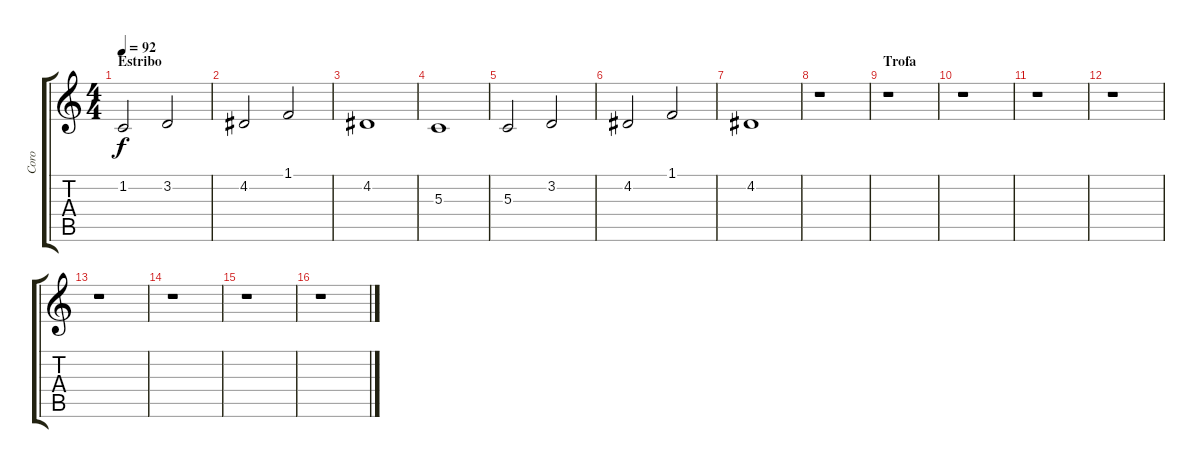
\track ("Coro" "Coro") {instrument pad4choir}
\staff {score tabs}
\tuning (E4 B3 G3 D3 A2 E2) {hide}
\ts (4 4)
\section ("" "Estribo")
\tempo 92
\clef g2
\ks c
1.2.2{dy f} 3.2.2 |
4.2.2 1.1.2 |
4.2.1 |
5.3.1 |
5.3.2 3.2.2 |
4.2.2 1.1.2 |
4.2.1 |
r.1 |
\section ("" "Trofa")
r.1 |
r.1 |
r.1 |
r.1 |
r.1 |
r.1 |
r.1 |
r.1
